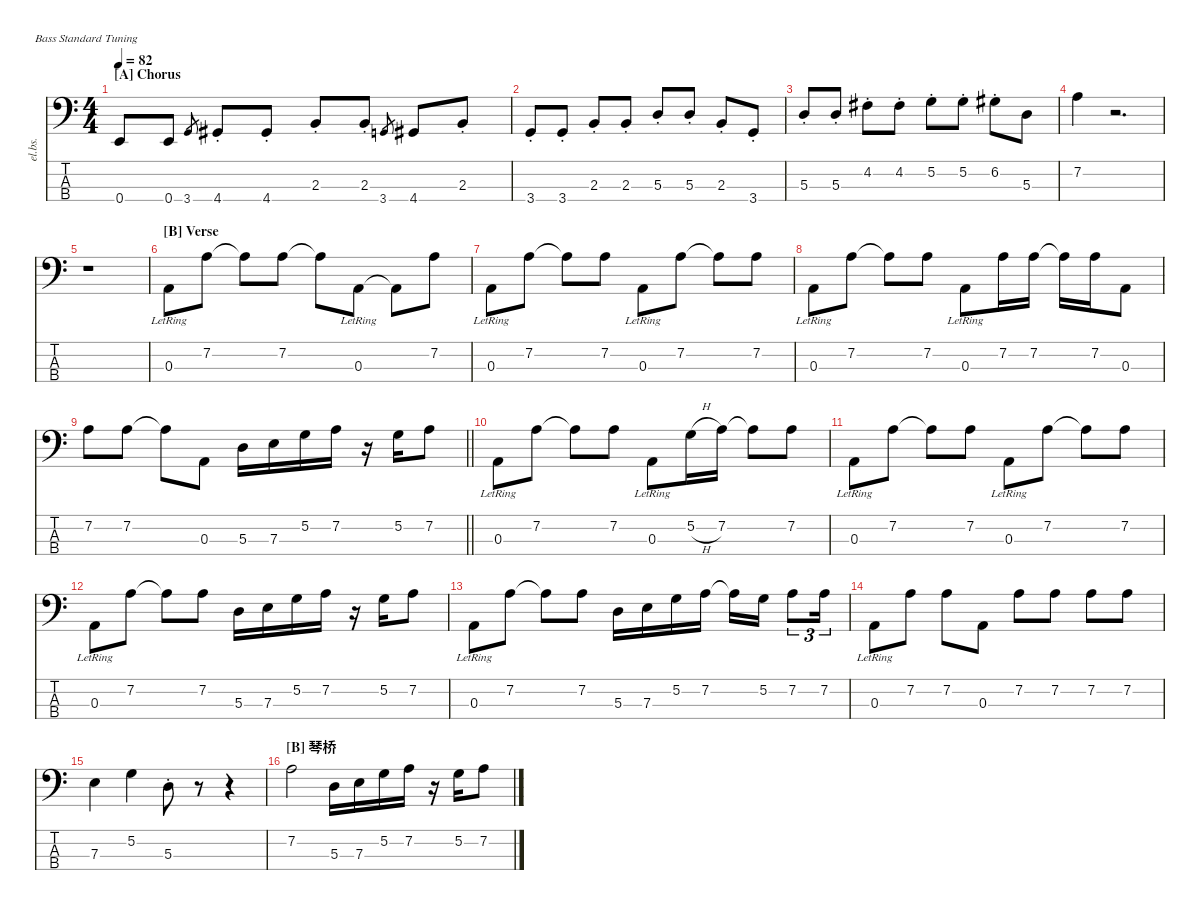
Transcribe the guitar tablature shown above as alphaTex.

\defaultSystemsLayout 4
\hideDynamics
\bracketExtendMode nobrackets
\otherSystemsTrackNameOrientation horizontal
\track ("Electric Bass" "el.bs.") {instrument electricbassfinger}
\staff {score tabs}
\tuning (G2 D2 A1 E1)
\ts (4 4)
\section ("A" "Chorus")
\tempo 82
\clef f4
\ks c
0.4.8{dy mf beam Up} 0.4.8{beam Up} 3.4.8{gr beam Up} 4.4{st acc #}.8{beam Up} 4.4{st acc #}.8{beam Up} 2.3{st}.8{beam Up} 2.3{st}.8{beam Up} 3.4.8{gr beam Up} 4.4{acc #}.8{beam Up} 2.3{st}.8{beam Up} |
3.4{st}.8{beam Up} 3.4{st}.8{beam Up} 2.3{st}.8{beam Up} 2.3{st}.8{beam Up} 5.3{st}.8{beam Up} 5.3{st}.8{beam Up} 2.3{st}.8{beam Up} 3.4{st}.8{beam Up} |
5.3{st}.8{beam Up} 5.3{st}.8{beam Up} 4.2{st acc #}.8{beam Down} 4.2{st acc #}.8{beam Down} 5.2{st}.8{beam Down} 5.2{st}.8{beam Down} 6.2{st acc #}.8{beam Down} 5.3.8{beam Down} |
7.2.4{beam Down} r.2{d beam Down} |
r.1{beam Down} |
\section ("B" "Verse")
0.3{lr}.8{beam Down} 7.2.8{beam Down} 7.2{t}.8{beam Down} 7.2.8{beam Down} 7.2{t}.8{beam Down} 0.3{lr}.8{beam Down} 0.3{t}.8{beam Down} 7.2.8{beam Down} |
0.3{lr}.8{beam Down} 7.2.8{beam Down} 7.2{t}.8{beam Down} 7.2.8{beam Down} 0.3{lr}.8{beam Down} 7.2.8{beam Down} 7.2{t}.8{beam Down} 7.2.8{beam Down} |
0.3{lr}.8{beam Down} 7.2.8{beam Down} 7.2{t}.8{beam Down} 7.2.8{beam Down} 0.3{lr}.8{beam Down} 7.2.16{beam Down} 7.2.16{beam Down} 7.2{t}.16{beam Down} 7.2.16{beam Down} 0.3.8{beam Down} |
\barLineRight lightlight
7.2.8{beam Down} 7.2.8{beam Down} 7.2{t}.8{beam Down} 0.3.8{beam Down} 5.3.16{beam Down} 7.3.16{beam Down} 5.2.16{beam Down} 7.2.16{beam Down} r.16{beam Down} 5.2.16{beam Down} 7.2.8{beam Down} |
0.3{lr}.8{beam Down} 7.2.8{beam Down} 7.2{t}.8{beam Down} 7.2.8{beam Down} 0.3{lr}.8{beam Down} 5.2{h}.16{beam Down} 7.2.16{beam Down} 7.2{t}.8{beam Down} 7.2.8{beam Down} |
0.3{lr}.8{beam Down} 7.2.8{beam Down} 7.2{t}.8{beam Down} 7.2.8{beam Down} 0.3{lr}.8{beam Down} 7.2.8{beam Down} 7.2{t}.8{beam Down} 7.2.8{beam Down} |
0.3{lr}.8{beam Down} 7.2.8{beam Down} 7.2{t}.8{beam Down} 7.2.8{beam Down} 5.3.16{beam Down} 7.3.16{beam Down} 5.2.16{beam Down} 7.2.16{beam Down} r.16{beam Down} 5.2.16{beam Down} 7.2.8{beam Down} |
0.3{lr}.8{beam Down} 7.2.8{beam Down} 7.2{t}.8{beam Down} 7.2.8{beam Down} 5.3.16{beam Down} 7.3.16{beam Down} 5.2.16{beam Down} 7.2.16{beam Down} 7.2{t}.16{beam Down} 5.2.16{beam Down} 7.2.8{tu (3 2) beam Down} 7.2.16{tu (3 2) beam Down} |
0.3{lr}.8{beam Down} 7.2.8{beam Down} 7.2.8{beam Down} 0.3.8{beam Down} 7.2.8{beam Down} 7.2.8{beam Down} 7.2.8{beam Down} 7.2.8{beam Down} |
7.3.4{beam Down} 5.2.4{beam Down} 5.3{st}.8{beam Down} r.8{beam Down} r.4{beam Down} |
\section ("B" "琴桥")
7.2.2{beam Down} 5.3.16{beam Down} 7.3.16{beam Down} 5.2.16{beam Down} 7.2.16{beam Down} r.16{beam Down} 5.2.16{beam Down} 7.2.8{beam Down}
